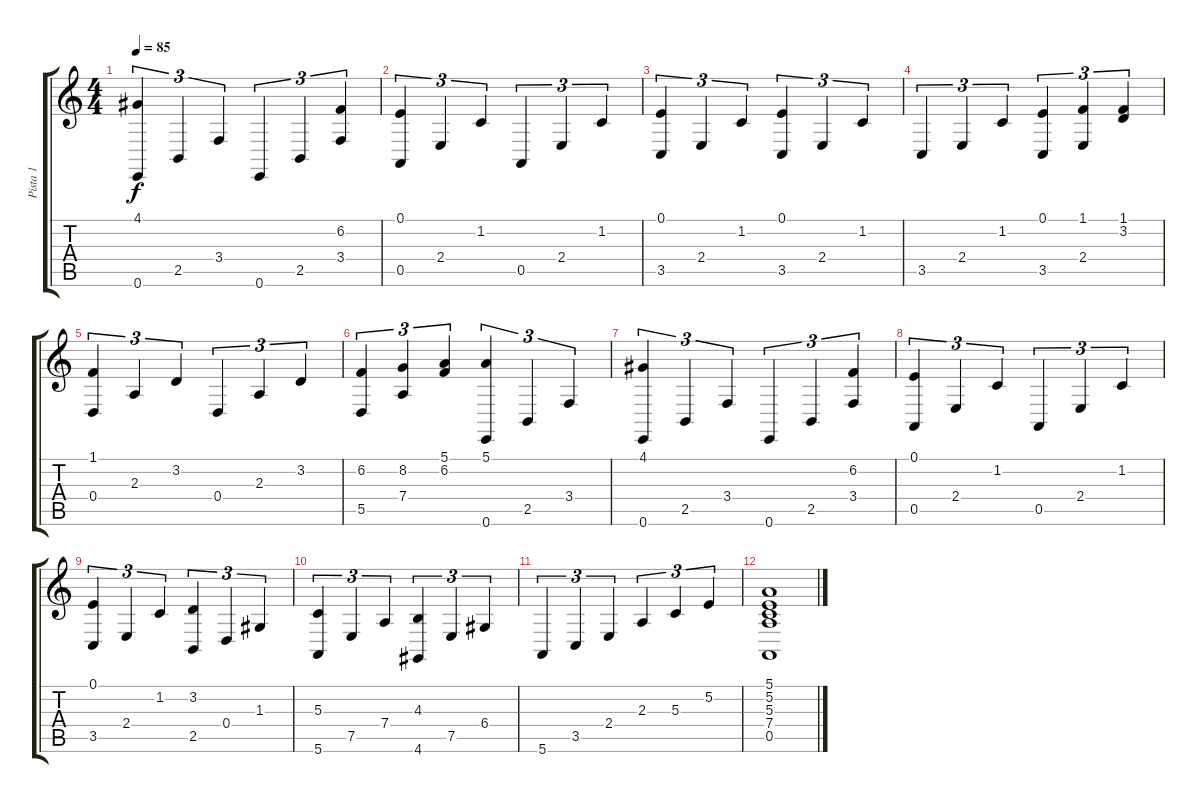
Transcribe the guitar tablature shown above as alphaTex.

\track ("Pista 1" "Pista 1") {instrument acousticgrandpiano}
\staff {score tabs}
\tuning (E4 B3 G3 D3 A2 E2) {hide}
\ts (4 4)
\tempo 85
\clef g2
\ks c
(4.1 0.6).4{tu (3 2) dy f} 2.5.4{tu (3 2)} 3.4.4{tu (3 2)} 0.6.4{tu (3 2)} 2.5.4{tu (3 2)} (6.2 3.4).4{tu (3 2)} |
(0.1 0.5).4{tu (3 2)} 2.4.4{tu (3 2)} 1.2.4{tu (3 2)} 0.5.4{tu (3 2)} 2.4.4{tu (3 2)} 1.2.4{tu (3 2)} |
(0.1 3.5).4{tu (3 2)} 2.4.4{tu (3 2)} 1.2.4{tu (3 2)} (0.1 3.5).4{tu (3 2)} 2.4.4{tu (3 2)} 1.2.4{tu (3 2)} |
3.5.4{tu (3 2)} 2.4.4{tu (3 2)} 1.2.4{tu (3 2)} (0.1 3.5).4{tu (3 2)} (1.1 2.4).4{tu (3 2)} (1.1 3.2).4{tu (3 2)} |
(1.1 0.4).4{tu (3 2)} 2.3.4{tu (3 2)} 3.2.4{tu (3 2)} 0.4.4{tu (3 2)} 2.3.4{tu (3 2)} 3.2.4{tu (3 2)} |
(6.2 5.5).4{tu (3 2)} (8.2 7.4).4{tu (3 2)} (5.1 6.2).4{tu (3 2)} (5.1 0.6).4{tu (3 2)} 2.5.4{tu (3 2)} 3.4.4{tu (3 2)} |
(4.1 0.6).4{tu (3 2)} 2.5.4{tu (3 2)} 3.4.4{tu (3 2)} 0.6.4{tu (3 2)} 2.5.4{tu (3 2)} (6.2 3.4).4{tu (3 2)} |
(0.1 0.5).4{tu (3 2)} 2.4.4{tu (3 2)} 1.2.4{tu (3 2)} 0.5.4{tu (3 2)} 2.4.4{tu (3 2)} 1.2.4{tu (3 2)} |
(0.1 3.5).4{tu (3 2)} 2.4.4{tu (3 2)} 1.2.4{tu (3 2)} (3.2 2.5).4{tu (3 2)} 0.4.4{tu (3 2)} 1.3.4{tu (3 2)} |
(5.3 5.6).4{tu (3 2)} 7.5.4{tu (3 2)} 7.4.4{tu (3 2)} (4.3 4.6).4{tu (3 2)} 7.5.4{tu (3 2)} 6.4.4{tu (3 2)} |
5.6.4{tu (3 2)} 3.5.4{tu (3 2)} 2.4.4{tu (3 2)} 2.3.4{tu (3 2)} 5.3.4{tu (3 2)} 5.2.4{tu (3 2)} |
(5.1 5.2 5.3 7.4 0.5).1
